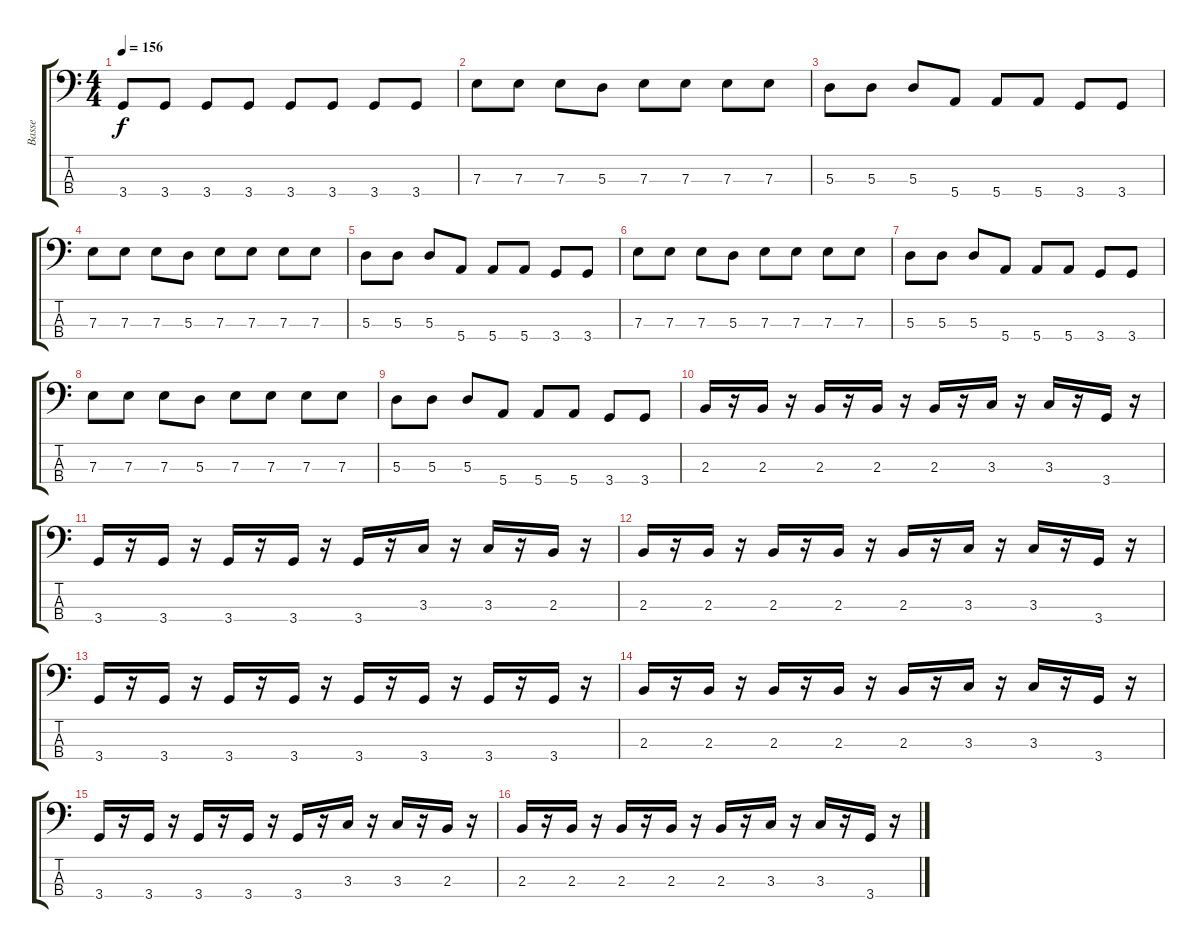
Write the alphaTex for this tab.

\track ("Basse" "Basse") {instrument electricbassfinger}
\staff {score tabs}
\tuning (G2 D2 A1 E1) {hide}
\ts (4 4)
\tempo 156
\clef f4
\ks c
3.4.8{dy f} 3.4.8 3.4.8 3.4.8 3.4.8 3.4.8 3.4.8 3.4.8 |
7.3.8 7.3.8 7.3.8 5.3.8 7.3.8 7.3.8 7.3.8 7.3.8 |
5.3.8 5.3.8 5.3.8 5.4.8 5.4.8 5.4.8 3.4.8 3.4.8 |
7.3.8 7.3.8 7.3.8 5.3.8 7.3.8 7.3.8 7.3.8 7.3.8 |
5.3.8 5.3.8 5.3.8 5.4.8 5.4.8 5.4.8 3.4.8 3.4.8 |
7.3.8 7.3.8 7.3.8 5.3.8 7.3.8 7.3.8 7.3.8 7.3.8 |
5.3.8 5.3.8 5.3.8 5.4.8 5.4.8 5.4.8 3.4.8 3.4.8 |
7.3.8 7.3.8 7.3.8 5.3.8 7.3.8 7.3.8 7.3.8 7.3.8 |
5.3.8 5.3.8 5.3.8 5.4.8 5.4.8 5.4.8 3.4.8 3.4.8 |
2.3.16 r.16 2.3.16 r.16 2.3.16 r.16 2.3.16 r.16 2.3.16 r.16 3.3.16 r.16 3.3.16 r.16 3.4.16 r.16 |
3.4.16 r.16 3.4.16 r.16 3.4.16 r.16 3.4.16 r.16 3.4.16 r.16 3.3.16 r.16 3.3.16 r.16 2.3.16 r.16 |
2.3.16 r.16 2.3.16 r.16 2.3.16 r.16 2.3.16 r.16 2.3.16 r.16 3.3.16 r.16 3.3.16 r.16 3.4.16 r.16 |
3.4.16 r.16 3.4.16 r.16 3.4.16 r.16 3.4.16 r.16 3.4.16 r.16 3.4.16 r.16 3.4.16 r.16 3.4.16 r.16 |
2.3.16 r.16 2.3.16 r.16 2.3.16 r.16 2.3.16 r.16 2.3.16 r.16 3.3.16 r.16 3.3.16 r.16 3.4.16 r.16 |
3.4.16 r.16 3.4.16 r.16 3.4.16 r.16 3.4.16 r.16 3.4.16 r.16 3.3.16 r.16 3.3.16 r.16 2.3.16 r.16 |
2.3.16 r.16 2.3.16 r.16 2.3.16 r.16 2.3.16 r.16 2.3.16 r.16 3.3.16 r.16 3.3.16 r.16 3.4.16 r.16
